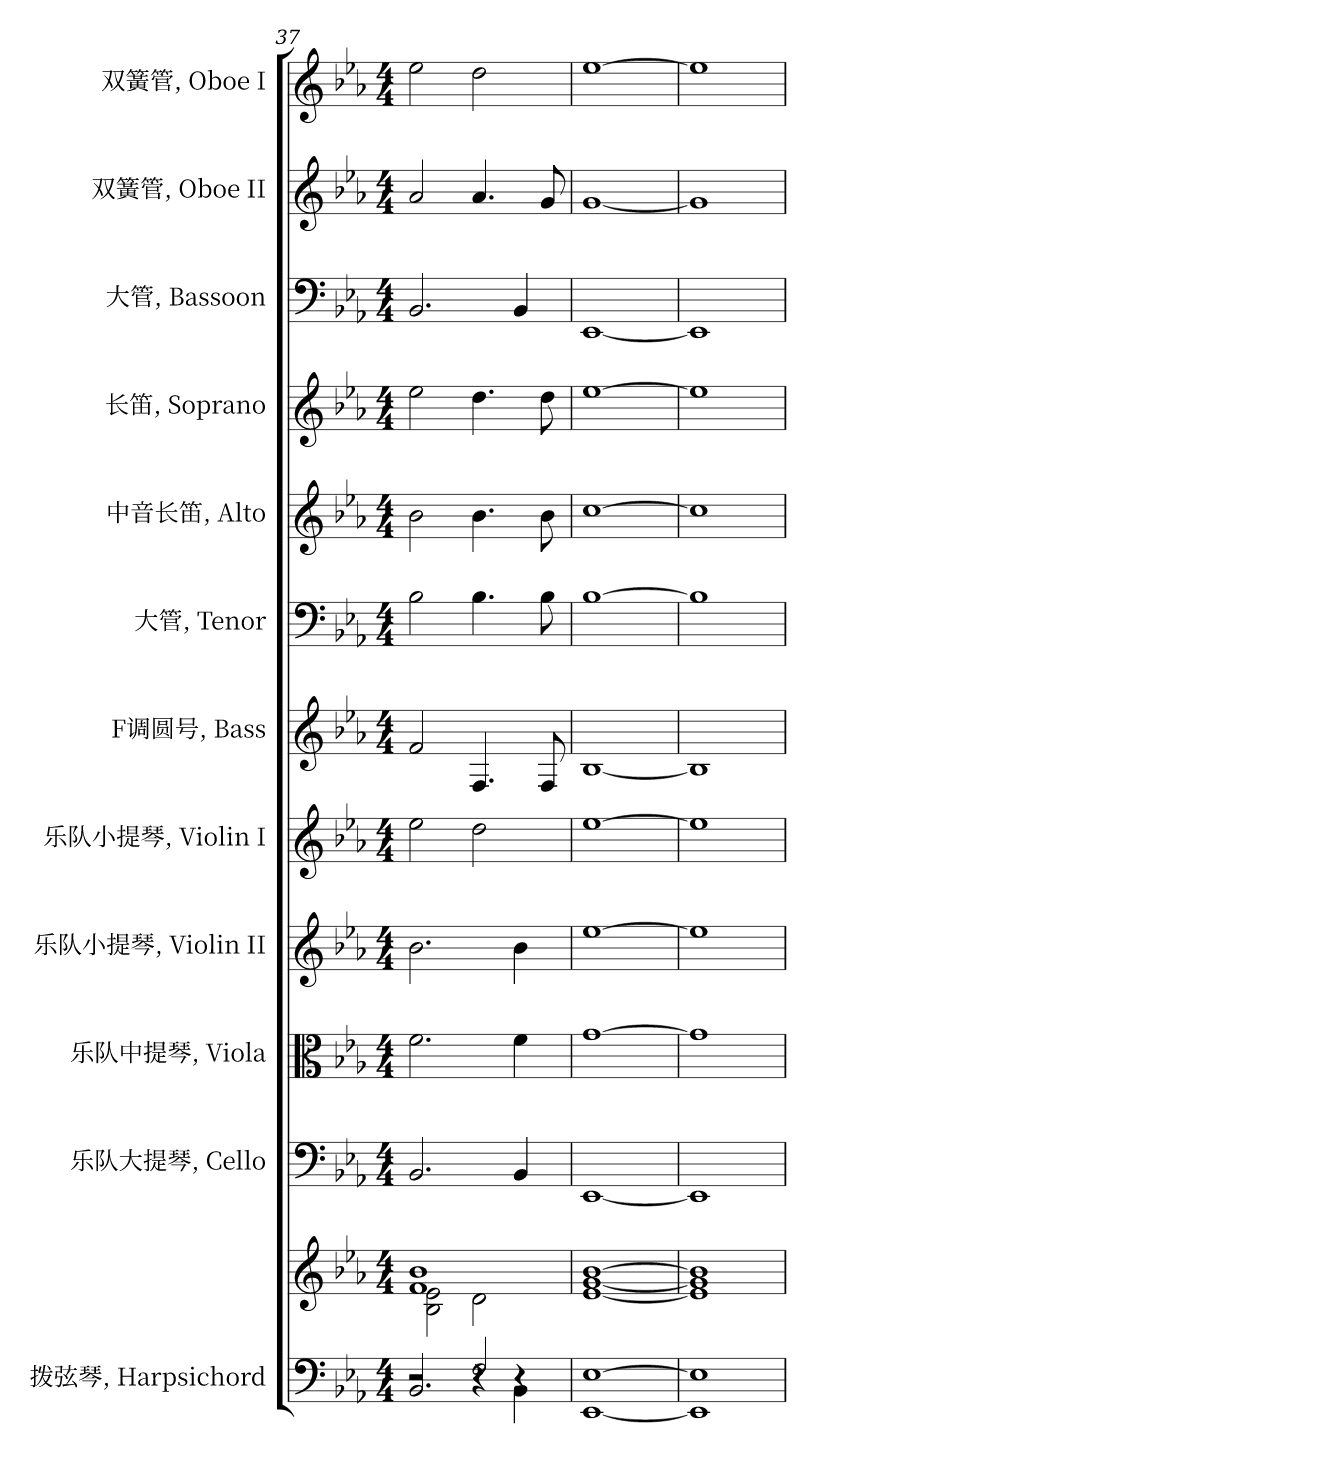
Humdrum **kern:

**kern	**kern	**kern	**kern	**kern	**kern	**kern	**kern	**kern	**kern	**kern	**kern	**kern
*part12	*part12	*part11	*part10	*part9	*part8	*part7	*part6	*part5	*part4	*part3	*part2	*part1
*staff13	*staff12	*staff11	*staff10	*staff9	*staff8	*staff7	*staff6	*staff5	*staff4	*staff3	*staff2	*staff1
*I"拨弦琴, Harpsichord	*	*I"乐队大提琴, Cello	*I"乐队中提琴, Viola	*I"乐队小提琴, Violin II	*I"乐队小提琴, Violin I	*I"F调圆号, Bass	*I"大管, Tenor	*I"中音长笛, Alto	*I"长笛, Soprano	*I"大管, Bassoon	*I"双簧管, Oboe II	*I"双簧管, Oboe I
*I'Hch.	*	*	*	*	*	*	*	*	*	*I'Bsn.	*I'Ob.	*I'Ob.
*clefF4	*clefG2	*clefF4	*clefC3	*clefG2	*clefG2	*clefG2	*clefF4	*clefG2	*clefG2	*clefF4	*clefG2	*clefG2
*	*	*	*	*	*	*ITrd4c7	*	*ITrd3c5	*	*	*	*
*k[b-e-a-]	*k[b-e-a-]	*k[b-e-a-]	*k[b-e-a-]	*k[b-e-a-]	*k[b-e-a-]	*k[b-e-a-d-]	*k[b-e-a-]	*k[b-e-]	*k[b-e-a-]	*k[b-e-a-]	*k[b-e-a-]	*k[b-e-a-]
*M4/4	*M4/4	*M4/4	*M4/4	*M4/4	*M4/4	*M4/4	*M4/4	*M4/4	*M4/4	*M4/4	*M4/4	*M4/4
=37	=37	=37	=37	=37	=37	=37	=37	=37	=37	=37	=37	=37
*^	*^	*	*	*	*	*	*	*	*	*	*	*
*	*^	*	*	*	*	*	*	*	*	*	*	*	*	*
2r	2r	2.BB-/	1f 1b-	2B-\ 2e-\	2.BB-/	2.f\	2.b-\	2ee-\	2B-/	2B-\	2f\	2ee-\	2.BB-/	2a-/	2ee-\
2F/	4r	.	.	2d\	.	.	.	2dd\	4.BB-/	4.B-\	4.f\	4.dd\	.	4.a-/	2dd\
.	4BB-\	4r	.	.	4BB-/	4f\	4b-\	.	.	.	.	.	4BB-/	.	.
.	.	.	.	.	.	.	.	.	8BB-/	8B-\	8f\	8dd\	.	8g/	.
*v	*v	*v	*	*	*	*	*	*	*	*	*	*	*	*	*
*	*v	*v	*	*	*	*	*	*	*	*	*	*	*
!!LO:PB:g=z
=38	=38	=38	=38	=38	=38	=38	=38	=38	=38	=38	=38	=38
[1EE- [1E-	[1e- [1g [1b-	[1EE-	[1g	[1ee-	[1ee-	[1E-	[1B-	[1g	[1ee-	[1EE-	[1g	[1ee-
=39	=39	=39	=39	=39	=39	=39	=39	=39	=39	=39	=39	=39
1EE-] 1E-]	1e-] 1g] 1b-]	1EE-]	1g]	1ee-]	1ee-]	1E-]	1B-]	1g]	1ee-]	1EE-]	1g]	1ee-]
=	=	=	=	=	=	=	=	=	=	=	=	=
*-	*-	*-	*-	*-	*-	*-	*-	*-	*-	*-	*-	*-
